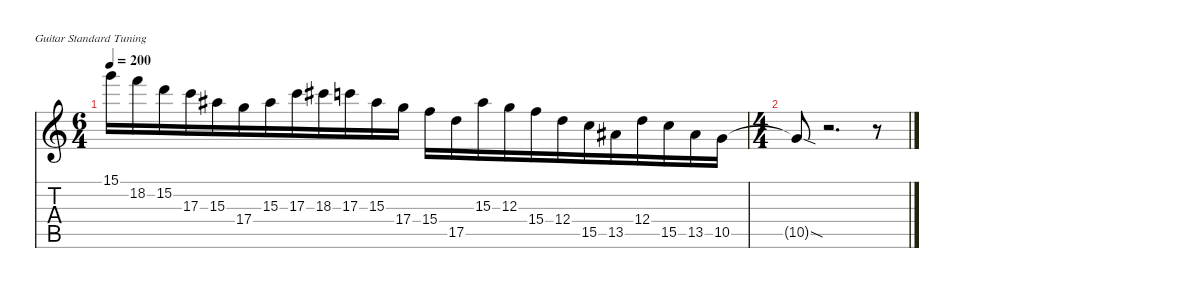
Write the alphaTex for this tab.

\defaultSystemsLayout 4
\hideDynamics
\bracketExtendMode nobrackets
\singleTrackTrackNamePolicy hidden
\multiTrackTrackNamePolicy hidden
\firstSystemTrackNameMode fullname
\otherSystemsTrackNameOrientation horizontal
\track ("Guitar 1" "dist.guit.") {defaultSystemsLayout 4 mute instrument distortionguitar}
\staff {score tabs}
\tuning (E4 B3 G3 D3 A2 E2)
\ts (6 4)
\beaming (8 6 6)
\tempo 200
\clef g2
\ks c
15.1.16{dy f beam Down} 18.2.16{beam Down} 15.2.16{beam Down} 17.3.16{beam Down} 15.3{acc #}.16{beam Down} 17.4.16{beam Down} 15.3{acc #}.16{beam Down} 17.3.16{beam Down} 18.3{acc #}.16{beam Down} 17.3.16{beam Down} 15.3{acc #}.16{beam Down} 17.4.16{beam Down} 15.4.16{beam Down} 17.5.16{beam Down} 15.3{acc #}.16{beam Down} 12.3.16{beam Down} 15.4.16{beam Down} 12.4.16{beam Down} 15.5.16{beam Down} 13.5{acc #}.16{beam Down} 12.4.16{beam Down} 15.5.16{beam Down} 13.5{acc #}.16{beam Down} 10.5.16{beam Down} |
\ts (4 4)
\beaming (8 2 2 2 2)
10.5{sod t}.8{beam Up} r.2{d beam Up} r.8{beam Up}
